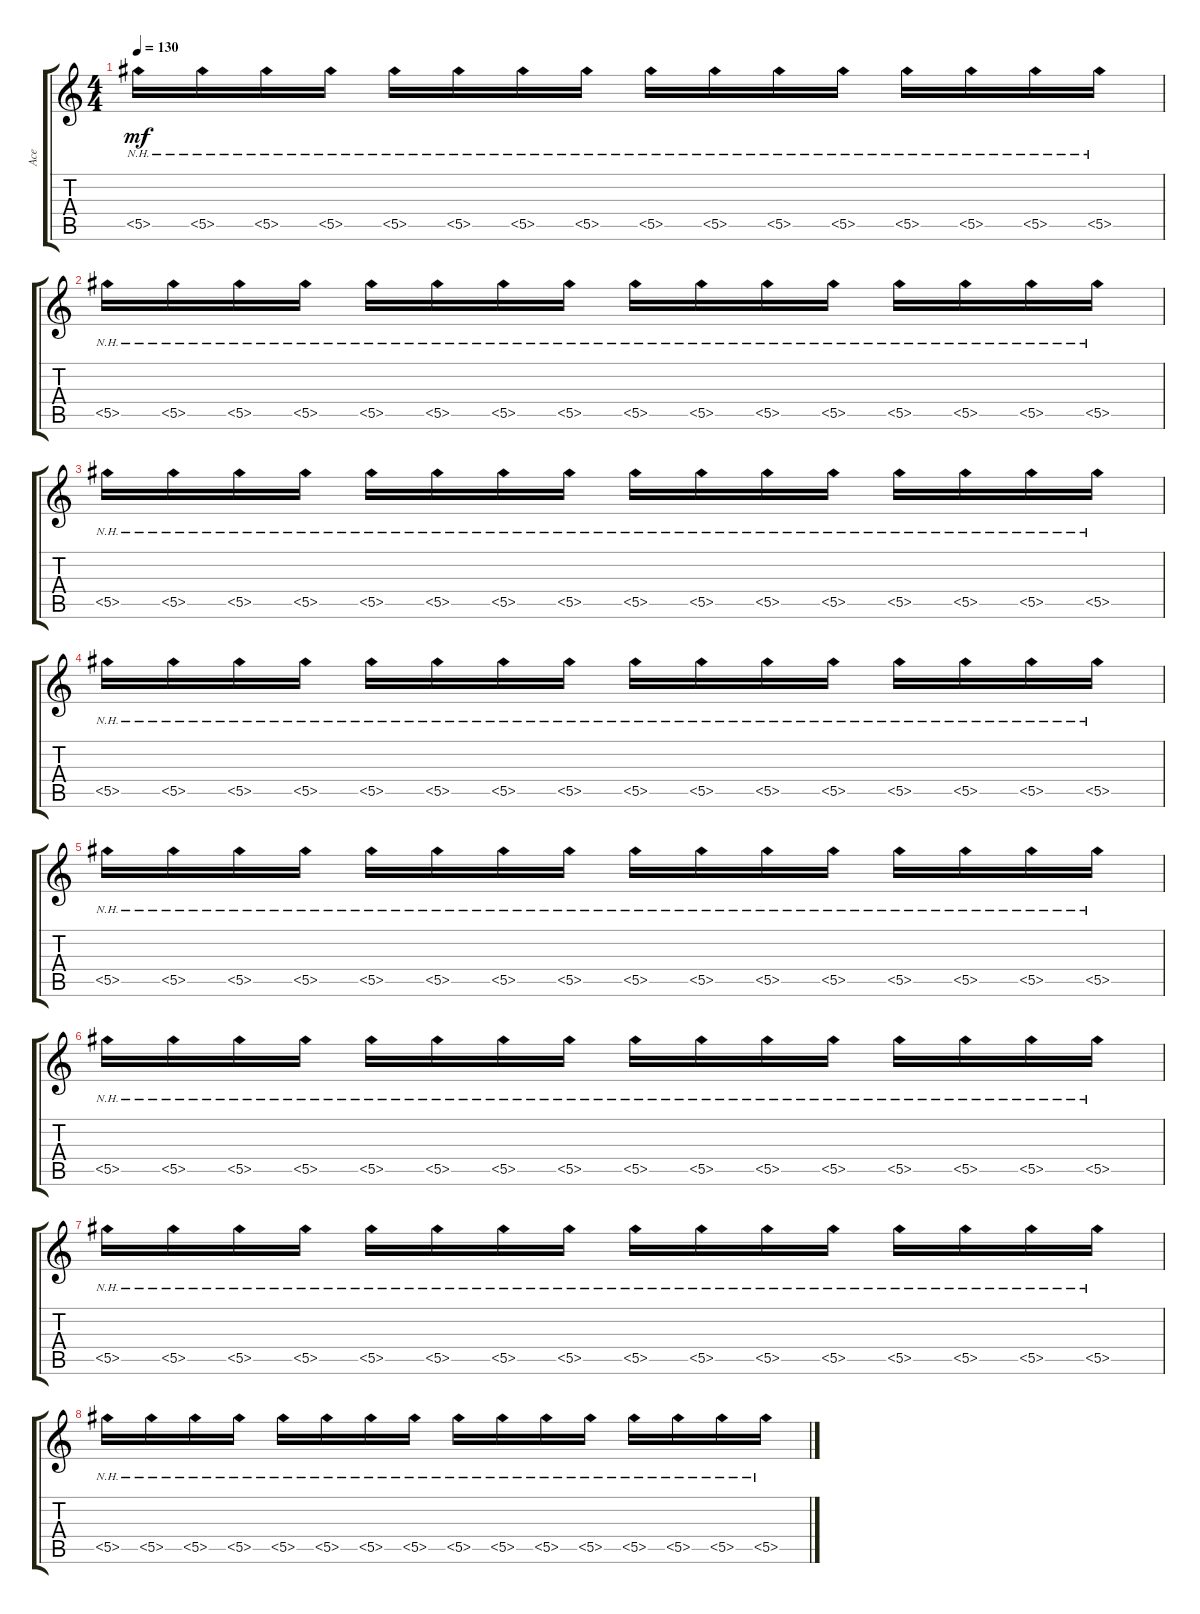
\track ("Ace" "Ace") {instrument overdrivenguitar}
\staff {score tabs}
\tuning (Eb4 Bb3 Gb3 Db3 Ab2 Eb2) {hide}
\ts (4 4)
\tempo 130
\clef g2
\ks c
5.5{nh}.16{dy mf} 5.5{nh}.16 5.5{nh}.16 5.5{nh}.16 5.5{nh}.16 5.5{nh}.16 5.5{nh}.16 5.5{nh}.16 5.5{nh}.16 5.5{nh}.16 5.5{nh}.16 5.5{nh}.16 5.5{nh}.16 5.5{nh}.16 5.5{nh}.16 5.5{nh}.16 |
5.5{nh}.16 5.5{nh}.16 5.5{nh}.16 5.5{nh}.16 5.5{nh}.16 5.5{nh}.16 5.5{nh}.16 5.5{nh}.16 5.5{nh}.16 5.5{nh}.16 5.5{nh}.16 5.5{nh}.16 5.5{nh}.16 5.5{nh}.16 5.5{nh}.16 5.5{nh}.16 |
5.5{nh}.16 5.5{nh}.16 5.5{nh}.16 5.5{nh}.16 5.5{nh}.16 5.5{nh}.16 5.5{nh}.16 5.5{nh}.16 5.5{nh}.16 5.5{nh}.16 5.5{nh}.16 5.5{nh}.16 5.5{nh}.16 5.5{nh}.16 5.5{nh}.16 5.5{nh}.16 |
5.5{nh}.16 5.5{nh}.16 5.5{nh}.16 5.5{nh}.16 5.5{nh}.16 5.5{nh}.16 5.5{nh}.16 5.5{nh}.16 5.5{nh}.16 5.5{nh}.16 5.5{nh}.16 5.5{nh}.16 5.5{nh}.16 5.5{nh}.16 5.5{nh}.16 5.5{nh}.16 |
5.5{nh}.16 5.5{nh}.16 5.5{nh}.16 5.5{nh}.16 5.5{nh}.16 5.5{nh}.16 5.5{nh}.16 5.5{nh}.16 5.5{nh}.16 5.5{nh}.16 5.5{nh}.16 5.5{nh}.16 5.5{nh}.16 5.5{nh}.16 5.5{nh}.16 5.5{nh}.16 |
5.5{nh}.16 5.5{nh}.16 5.5{nh}.16 5.5{nh}.16 5.5{nh}.16 5.5{nh}.16 5.5{nh}.16 5.5{nh}.16 5.5{nh}.16 5.5{nh}.16 5.5{nh}.16 5.5{nh}.16 5.5{nh}.16 5.5{nh}.16 5.5{nh}.16 5.5{nh}.16 |
5.5{nh}.16 5.5{nh}.16 5.5{nh}.16 5.5{nh}.16 5.5{nh}.16 5.5{nh}.16 5.5{nh}.16 5.5{nh}.16 5.5{nh}.16 5.5{nh}.16 5.5{nh}.16 5.5{nh}.16 5.5{nh}.16 5.5{nh}.16 5.5{nh}.16 5.5{nh}.16 |
5.5{nh}.16 5.5{nh}.16 5.5{nh}.16 5.5{nh}.16 5.5{nh}.16 5.5{nh}.16 5.5{nh}.16 5.5{nh}.16 5.5{nh}.16 5.5{nh}.16 5.5{nh}.16 5.5{nh}.16 5.5{nh}.16 5.5{nh}.16 5.5{nh}.16 5.5{nh}.16
